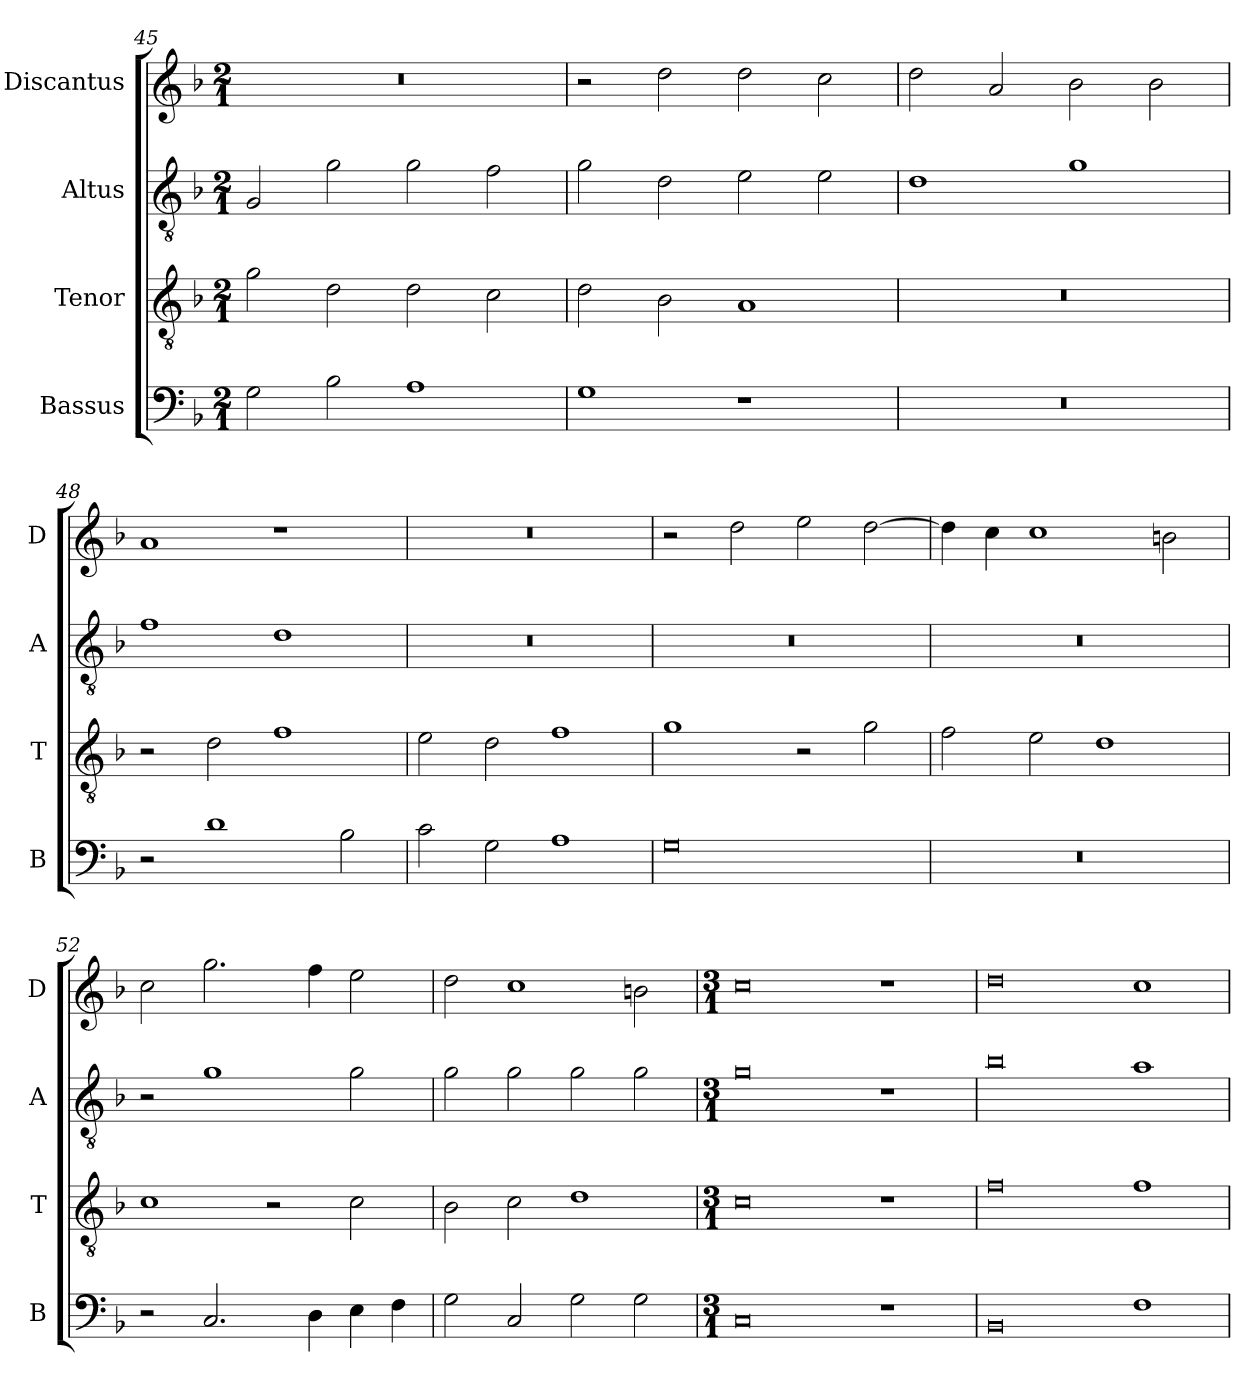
**kern	**kern	**kern	**kern
*part4	*part3	*part2	*part1
*staff4	*staff3	*staff2	*staff1
*I"Bassus	*I"Tenor	*I"Altus	*I"Discantus
*I'B	*I'T	*I'A	*I'D
*clefF4	*clefGv2	*clefGv2	*clefG2
*k[b-]	*k[b-]	*k[b-]	*k[b-]
*M2/1	*M2/1	*M2/1	*M2/1
=45	=45	=45	=45
2G\	2g\	2G/	0r
2B-\	2d\	2g\	.
1A	2d\	2g\	.
.	2c\	2f\	.
=46	=46	=46	=46
1G	2d\	2g\	2r
.	2B-\	2d\	2dd\
1r	1A	2e\	2dd\
.	.	2e\	2cc\
=47	=47	=47	=47
0r	0r	1d	2dd\
.	.	.	2a/
.	.	1g	2b-\
.	.	.	2b-\
=48	=48	=48	=48
2r	2r	1f	1a
1d	2d\	.	.
.	1f	1d	1r
2B-\	.	.	.
=49	=49	=49	=49
2c\	2e\	0r	0r
2G\	2d\	.	.
1A	1f	.	.
=50	=50	=50	=50
0G	1g	0r	2r
.	.	.	2dd\
.	2r	.	2ee\
.	2g\	.	[2dd\
=51	=51	=51	=51
0r	2f\	0r	4dd\]
.	.	.	4cc\
.	2e\	.	1cc
.	1d	.	.
.	.	.	2bn\
=52	=52	=52	=52
2r	1c	2r	2cc\
2.C/	.	1g	2.gg\
.	2r	.	.
4D\	.	.	4ff\
4E\	2c\	2g\	2ee\
4F\	.	.	.
=53	=53	=53	=53
2G\	2B-\	2g\	2dd\
2C/	2c\	2g\	1cc
2G\	1d	2g\	.
2G\	.	2g\	2bn\
=54	=54	=54	=54
*M3/1	*M3/1	*M3/1	*M3/1
0C	0c	0g	0cc
1r	1r	1r	1r
=55	=55	=55	=55
0BB-	0f	0b-	0dd
1F	1f	1a	1cc
=	=	=	=
*-	*-	*-	*-
